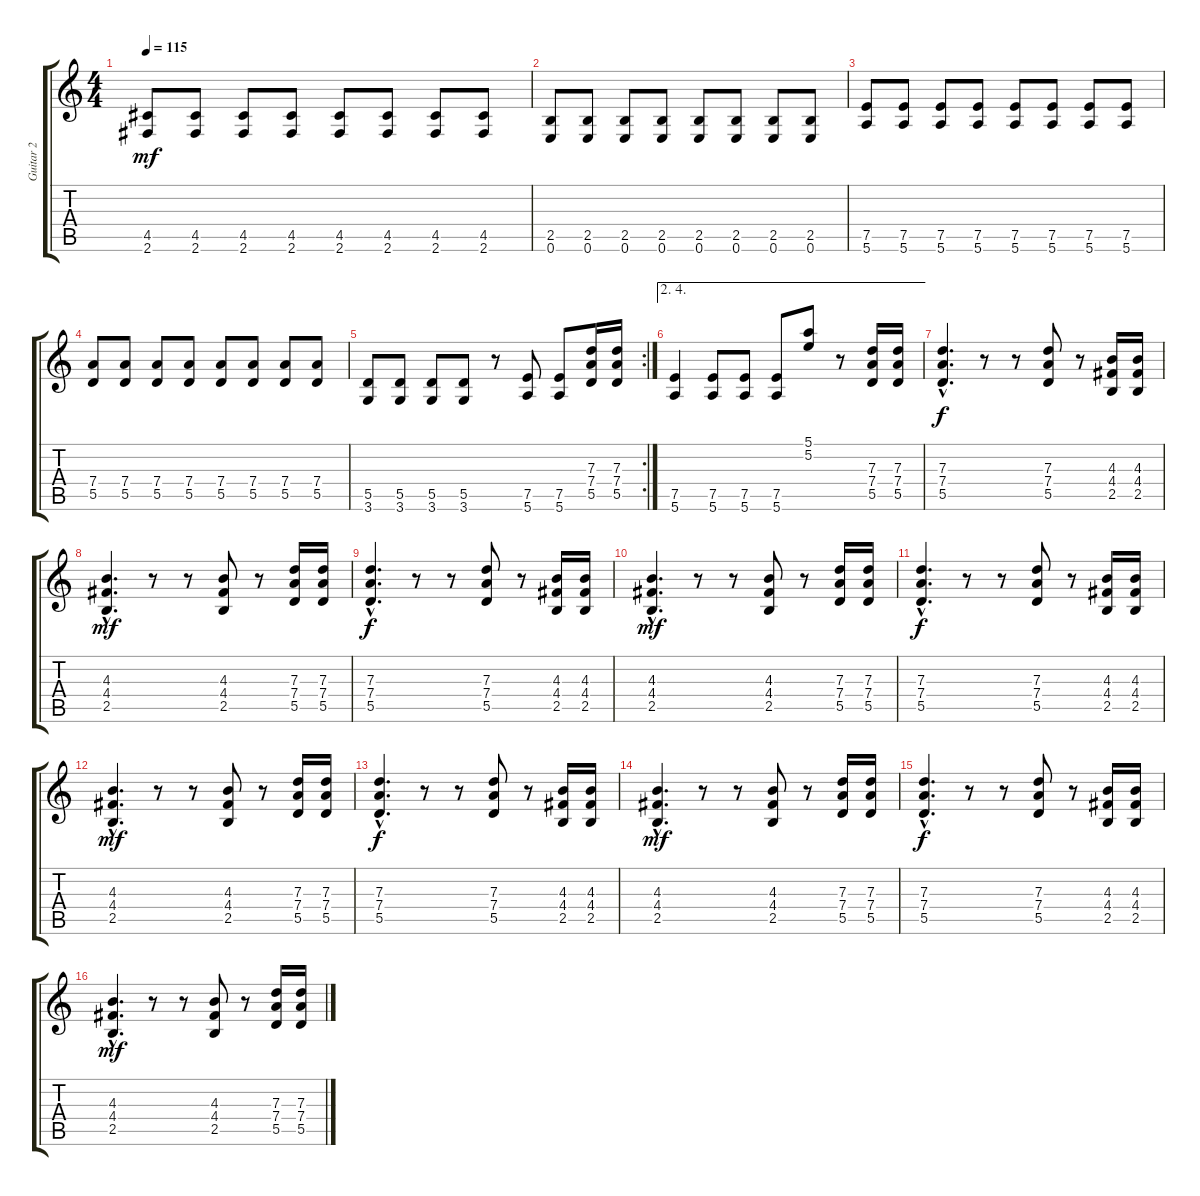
\track ("Guitar 2" "Guitar 2") {instrument acousticguitarsteel}
\staff {score tabs}
\tuning (E4 B3 G3 D3 A2 E2) {hide}
\ts (4 4)
\tempo 115
\clef g2
\ks c
(4.5 2.6).8{dy mf} (4.5 2.6).8 (4.5 2.6).8 (4.5 2.6).8 (4.5 2.6).8 (4.5 2.6).8 (4.5 2.6).8 (4.5 2.6).8 |
(2.5 0.6).8 (2.5 0.6).8 (2.5 0.6).8 (2.5 0.6).8 (2.5 0.6).8 (2.5 0.6).8 (2.5 0.6).8 (2.5 0.6).8 |
(7.5 5.6).8 (7.5 5.6).8 (7.5 5.6).8 (7.5 5.6).8 (7.5 5.6).8 (7.5 5.6).8 (7.5 5.6).8 (7.5 5.6).8 |
(7.4 5.5).8 (7.4 5.5).8 (7.4 5.5).8 (7.4 5.5).8 (7.4 5.5).8 (7.4 5.5).8 (7.4 5.5).8 (7.4 5.5).8 |
\rc 2
(5.5 3.6).8 (5.5 3.6).8 (5.5 3.6).8 (5.5 3.6).8 r.8 (7.5 5.6).8 (7.5 5.6).8 (7.3 7.4 5.5).16 (7.3 7.4 5.5).16 |
\ae (2 4)
(7.5 5.6).4 (7.5 5.6).8 (7.5 5.6).8 (7.5 5.6).8 (5.1 5.2).8 r.8 (7.3 7.4 5.5).16 (7.3 7.4 5.5).16 |
(7.3{hac} 7.4{hac} 5.5{hac}).4{d dy f} r.8 r.8 (7.3 7.4 5.5).8 r.8 (4.3 4.4 2.5).16 (4.3 4.4 2.5).16 |
(4.3{hac} 4.4{hac} 2.5{hac}).4{d dy mf} r.8 r.8 (4.3 4.4 2.5).8 r.8 (7.3 7.4 5.5).16 (7.3 7.4 5.5).16 |
(7.3{hac} 7.4{hac} 5.5{hac}).4{d dy f} r.8 r.8 (7.3 7.4 5.5).8 r.8 (4.3 4.4 2.5).16 (4.3 4.4 2.5).16 |
(4.3{hac} 4.4{hac} 2.5{hac}).4{d dy mf} r.8 r.8 (4.3 4.4 2.5).8 r.8 (7.3 7.4 5.5).16 (7.3 7.4 5.5).16 |
(7.3{hac} 7.4{hac} 5.5{hac}).4{d dy f} r.8 r.8 (7.3 7.4 5.5).8 r.8 (4.3 4.4 2.5).16 (4.3 4.4 2.5).16 |
(4.3{hac} 4.4{hac} 2.5{hac}).4{d dy mf} r.8 r.8 (4.3 4.4 2.5).8 r.8 (7.3 7.4 5.5).16 (7.3 7.4 5.5).16 |
(7.3{hac} 7.4{hac} 5.5{hac}).4{d dy f} r.8 r.8 (7.3 7.4 5.5).8 r.8 (4.3 4.4 2.5).16 (4.3 4.4 2.5).16 |
(4.3{hac} 4.4{hac} 2.5{hac}).4{d dy mf} r.8 r.8 (4.3 4.4 2.5).8 r.8 (7.3 7.4 5.5).16 (7.3 7.4 5.5).16 |
(7.3{hac} 7.4{hac} 5.5{hac}).4{d dy f} r.8 r.8 (7.3 7.4 5.5).8 r.8 (4.3 4.4 2.5).16 (4.3 4.4 2.5).16 |
(4.3{hac} 4.4{hac} 2.5{hac}).4{d dy mf} r.8 r.8 (4.3 4.4 2.5).8 r.8 (7.3 7.4 5.5).16 (7.3 7.4 5.5).16
